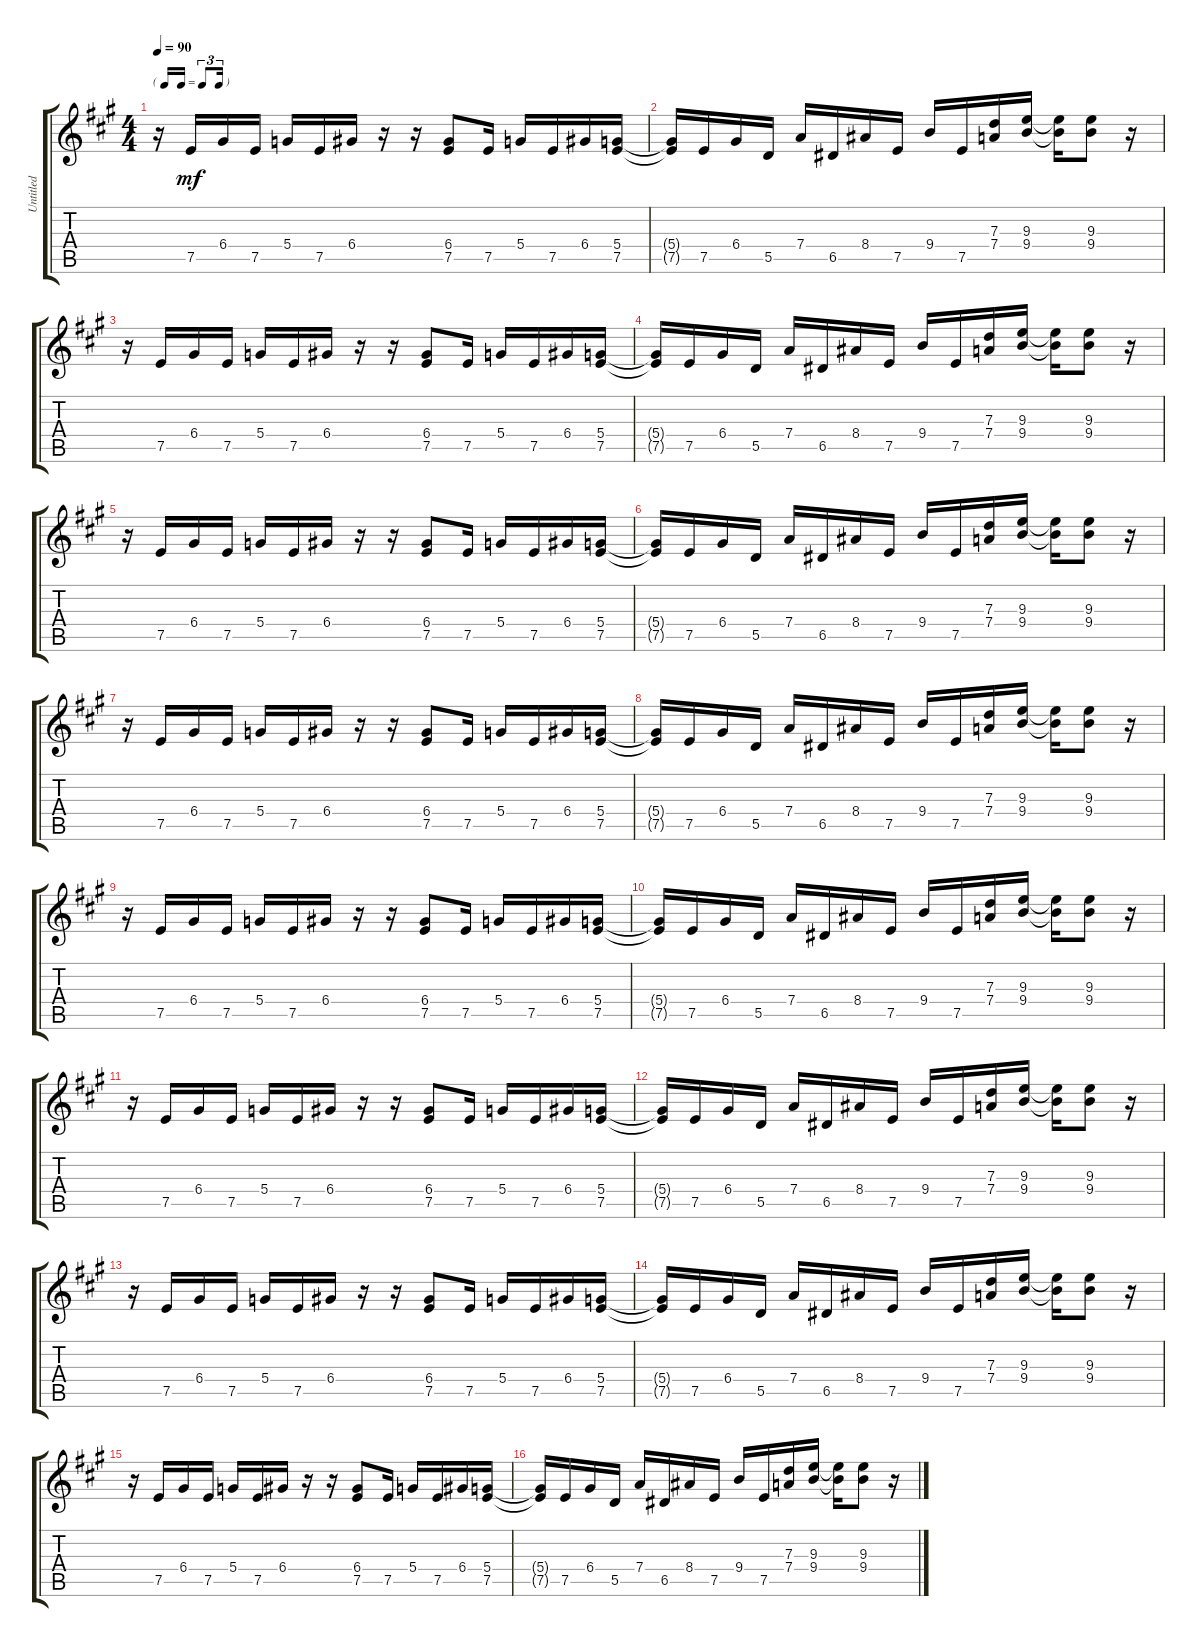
\track ("Untitled" "Untitled") {instrument distortionguitar}
\staff {score tabs}
\tuning (E4 B3 G3 D3 A2 E2) {hide}
\ts (4 4)
\tf triplet16th
\tempo 90
\clef g2
\ks a
r.16{dy mf} 7.5.16 6.4.16 7.5.16 5.4.16 7.5.16 6.4.16 r.16 r.16 (6.4 7.5).8 7.5.16 5.4.16 7.5.16 6.4.16 (5.4 7.5).16 |
(5.4{t} 7.5{t}).16 7.5.16 6.4.16 5.5.16 7.4.16 6.5.16 8.4.16 7.5.16 9.4.16 7.5.16 (7.3 7.4).16 (9.3 9.4).16 (9.3{t} 9.4{t}).16 (9.3 9.4).8 r.16 |
r.16 7.5.16 6.4.16 7.5.16 5.4.16 7.5.16 6.4.16 r.16 r.16 (6.4 7.5).8 7.5.16 5.4.16 7.5.16 6.4.16 (5.4 7.5).16 |
(5.4{t} 7.5{t}).16 7.5.16 6.4.16 5.5.16 7.4.16 6.5.16 8.4.16 7.5.16 9.4.16 7.5.16 (7.3 7.4).16 (9.3 9.4).16 (9.3{t} 9.4{t}).16 (9.3 9.4).8 r.16 |
r.16 7.5.16 6.4.16 7.5.16 5.4.16 7.5.16 6.4.16 r.16 r.16 (6.4 7.5).8 7.5.16 5.4.16 7.5.16 6.4.16 (5.4 7.5).16 |
(5.4{t} 7.5{t}).16 7.5.16 6.4.16 5.5.16 7.4.16 6.5.16 8.4.16 7.5.16 9.4.16 7.5.16 (7.3 7.4).16 (9.3 9.4).16 (9.3{t} 9.4{t}).16 (9.3 9.4).8 r.16 |
r.16 7.5.16 6.4.16 7.5.16 5.4.16 7.5.16 6.4.16 r.16 r.16 (6.4 7.5).8 7.5.16 5.4.16 7.5.16 6.4.16 (5.4 7.5).16 |
(5.4{t} 7.5{t}).16 7.5.16 6.4.16 5.5.16 7.4.16 6.5.16 8.4.16 7.5.16 9.4.16 7.5.16 (7.3 7.4).16 (9.3 9.4).16 (9.3{t} 9.4{t}).16 (9.3 9.4).8 r.16 |
r.16 7.5.16 6.4.16 7.5.16 5.4.16 7.5.16 6.4.16 r.16 r.16 (6.4 7.5).8 7.5.16 5.4.16 7.5.16 6.4.16 (5.4 7.5).16 |
(5.4{t} 7.5{t}).16 7.5.16 6.4.16 5.5.16 7.4.16 6.5.16 8.4.16 7.5.16 9.4.16 7.5.16 (7.3 7.4).16 (9.3 9.4).16 (9.3{t} 9.4{t}).16 (9.3 9.4).8 r.16 |
r.16 7.5.16 6.4.16 7.5.16 5.4.16 7.5.16 6.4.16 r.16 r.16 (6.4 7.5).8 7.5.16 5.4.16 7.5.16 6.4.16 (5.4 7.5).16 |
(5.4{t} 7.5{t}).16 7.5.16 6.4.16 5.5.16 7.4.16 6.5.16 8.4.16 7.5.16 9.4.16 7.5.16 (7.3 7.4).16 (9.3 9.4).16 (9.3{t} 9.4{t}).16 (9.3 9.4).8 r.16 |
r.16 7.5.16 6.4.16 7.5.16 5.4.16 7.5.16 6.4.16 r.16 r.16 (6.4 7.5).8 7.5.16 5.4.16 7.5.16 6.4.16 (5.4 7.5).16 |
(5.4{t} 7.5{t}).16 7.5.16 6.4.16 5.5.16 7.4.16 6.5.16 8.4.16 7.5.16 9.4.16 7.5.16 (7.3 7.4).16 (9.3 9.4).16 (9.3{t} 9.4{t}).16 (9.3 9.4).8 r.16 |
r.16 7.5.16 6.4.16 7.5.16 5.4.16 7.5.16 6.4.16 r.16 r.16 (6.4 7.5).8 7.5.16 5.4.16 7.5.16 6.4.16 (5.4 7.5).16 |
(5.4{t} 7.5{t}).16 7.5.16 6.4.16 5.5.16 7.4.16 6.5.16 8.4.16 7.5.16 9.4.16 7.5.16 (7.3 7.4).16 (9.3 9.4).16 (9.3{t} 9.4{t}).16 (9.3 9.4).8 r.16
